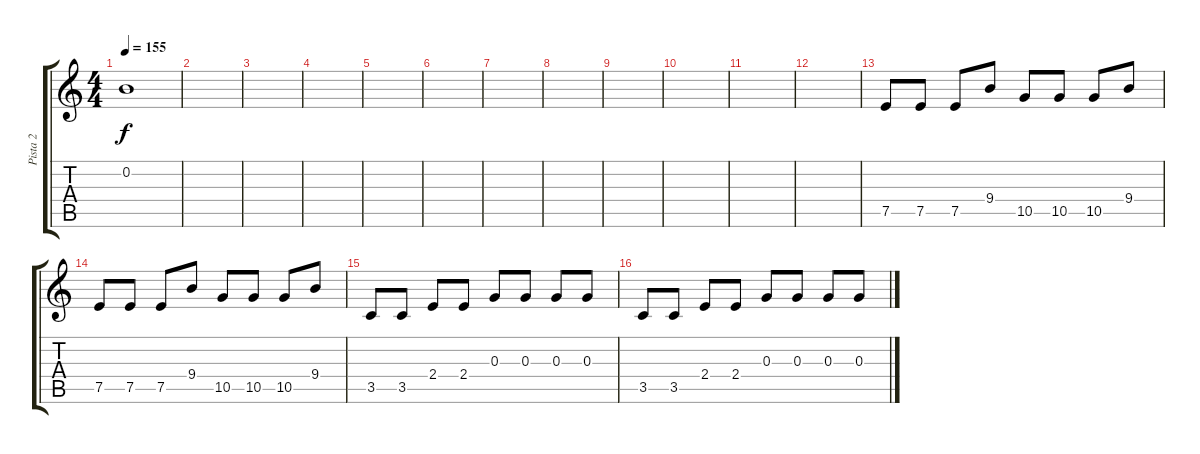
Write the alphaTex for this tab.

\track ("Pista 2" "Pista 2") {instrument electricguitarclean}
\staff {score tabs}
\tuning (E4 B3 G3 D3 A2 E2) {hide}
\ts (4 4)
\tempo 155
\clef g2
\ks c
0.2{t}.1{dy f} |
|
|
|
|
|
|
|
|
|
|
|
7.5.8{volume 9 instrument acousticguitarnylon} 7.5.8 7.5.8 9.4.8 10.5.8 10.5.8 10.5.8 9.4.8 |
7.5.8 7.5.8 7.5.8 9.4.8 10.5.8 10.5.8 10.5.8 9.4.8 |
3.5.8 3.5.8 2.4.8 2.4.8 0.3.8 0.3.8 0.3.8 0.3.8 |
3.5.8 3.5.8 2.4.8 2.4.8 0.3.8 0.3.8 0.3.8 0.3.8
